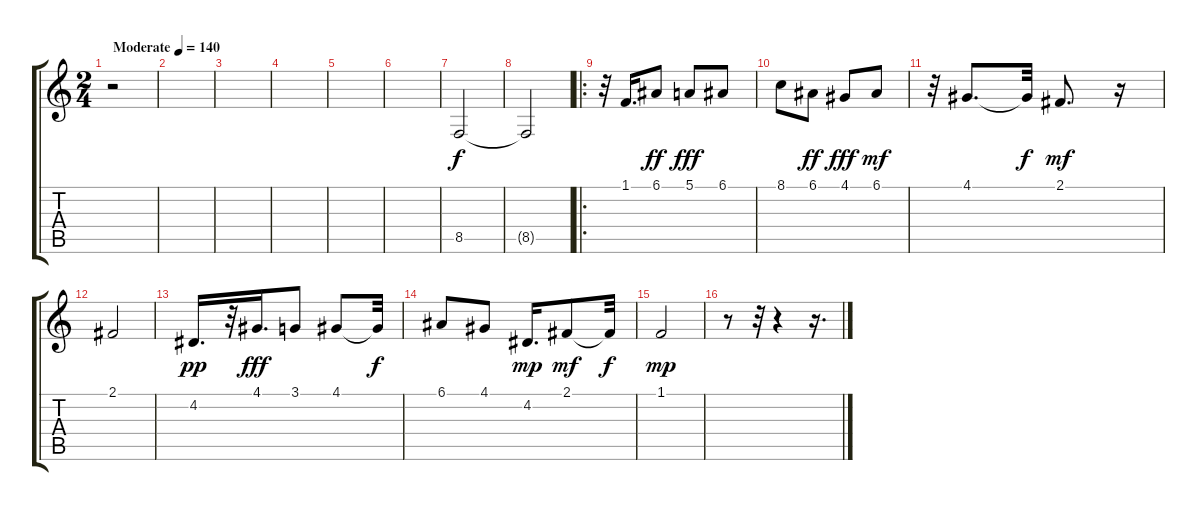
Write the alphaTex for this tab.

\track "" {instrument accordion}
\staff {score tabs}
\tuning (E4 B3 G3 D3 A2 E2) {hide}
\ts (2 4)
\tempo (140 "Moderate")
\clef g2
\ks c
r.2{dy f instrument accordion} |
|
|
|
|
|
8.5.2 |
8.5{t}.2 |
\ro
r.32 1.1.16{d} 6.1.8{dy ff} 5.1.8{dy fff} 6.1.8 |
8.1.8 6.1.8{dy ff} 4.1.8{dy fff} 6.1.8{dy mf} |
r.32 4.1.8{d} 4.1{t}.32{dy f} 2.1.8{d dy mf} r.16 |
2.1.2 |
4.2.16{d dy pp} r.32 4.1.16{d dy fff} 3.1.8 4.1.8 4.1{t}.32{dy f} |
6.1.8 4.1.8 4.2.16{d dy mp} 2.1.8{dy mf} 2.1{t}.32{dy f} |
1.1.2{dy mp} |
r.8 r.32 r.4 r.16{d}
